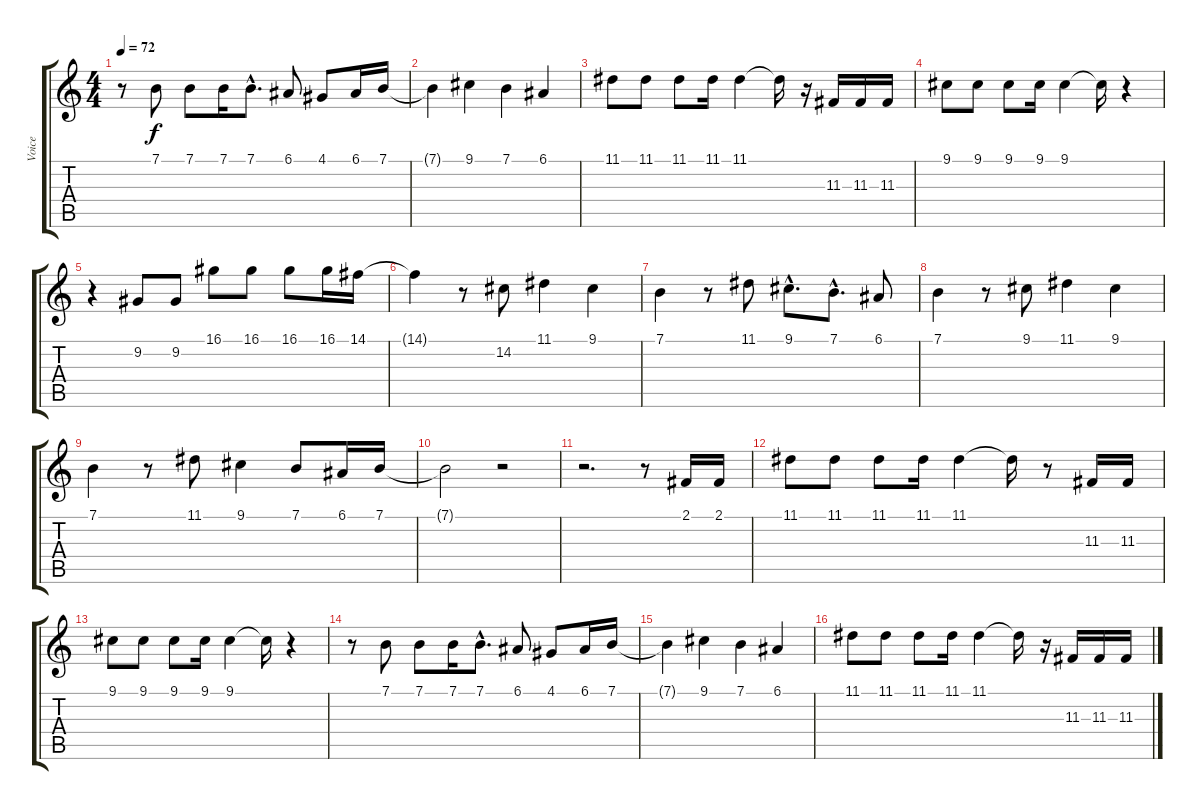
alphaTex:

\track ("Voice" "Voice") {instrument musicbox}
\staff {score tabs}
\tuning (E4 B3 G3 D3 A2 E2) {hide}
\ts (4 4)
\tempo 72
\clef g2
\ks c
r.8{dy f} 7.1.8 7.1.8 7.1.16 7.1{hac}.8{d} 6.1.8 4.1.8 6.1.16 7.1.16 |
7.1{t}.4 9.1.4 7.1.4 6.1.4 |
11.1.8 11.1.8 11.1.8 11.1.16 11.1.4 11.1{t}.16 r.16 11.3.16 11.3.16 11.3.16 |
9.1.8 9.1.8 9.1.8 9.1.16 9.1.4 9.1{t}.16 r.4 |
r.4 9.2.8 9.2.8 16.1.8 16.1.8 16.1.8 16.1.16 14.1.16 |
14.1{t}.4 r.8 14.2.8 11.1.4 9.1.4 |
7.1.4 r.8 11.1.8 9.1{hac}.8{d} 7.1{hac}.8{d} 6.1.8 |
7.1.4 r.8 9.1.8 11.1.4 9.1.4 |
7.1.4 r.8 11.1.8 9.1.4 7.1.8 6.1.16 7.1.16 |
7.1{t}.2 r.2 |
r.2{d} r.8 2.1.16 2.1.16 |
11.1.8 11.1.8 11.1.8 11.1.16 11.1.4 11.1{t}.16 r.8 11.3.16 11.3.16 |
9.1.8 9.1.8 9.1.8 9.1.16 9.1.4 9.1{t}.16 r.4 |
r.8 7.1.8 7.1.8 7.1.16 7.1{hac}.8{d} 6.1.8 4.1.8 6.1.16 7.1.16 |
7.1{t}.4 9.1.4 7.1.4 6.1.4 |
11.1.8 11.1.8 11.1.8 11.1.16 11.1.4 11.1{t}.16 r.16 11.3.16 11.3.16 11.3.16
